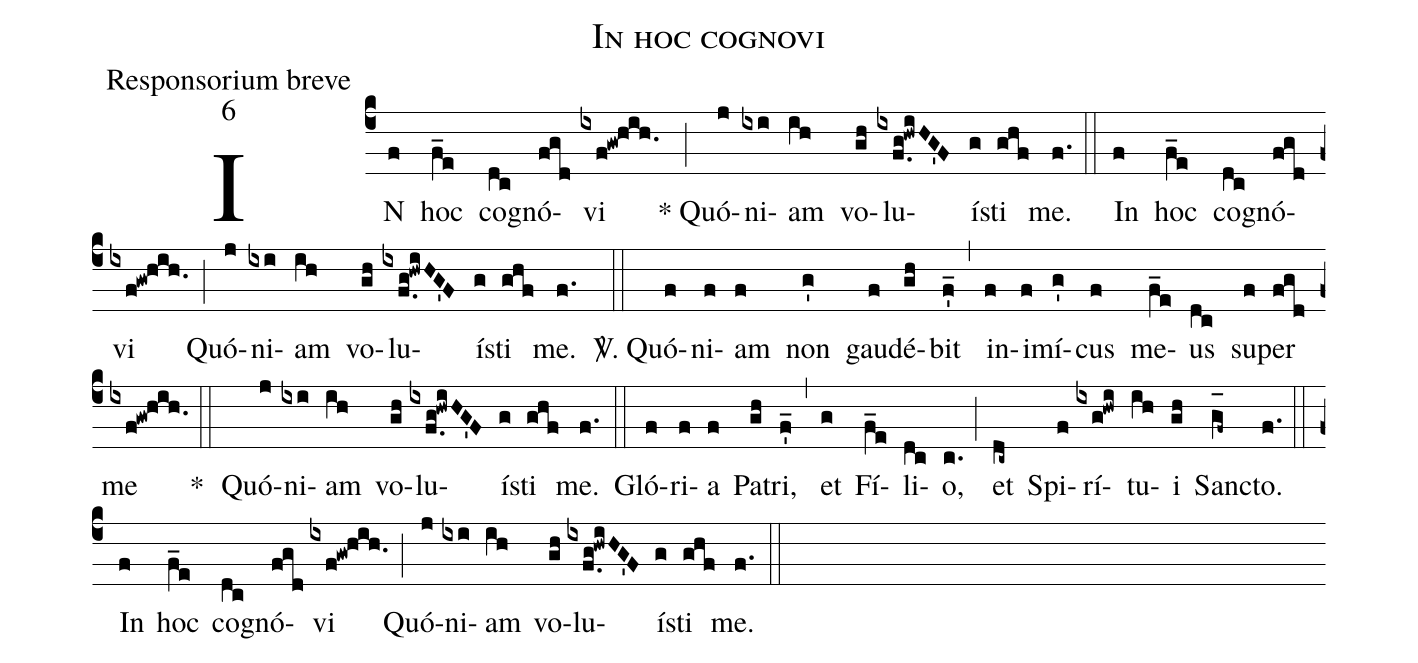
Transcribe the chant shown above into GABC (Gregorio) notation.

name:In hoc cognovi;
office-part:Responsorium breve;
mode:6;
%%
(c4) IN(f) hoc(f_e) co(dc)gnó(fgd)vi(ixf!gw!hih.) (;) * Quó-(j)ni(ixi)am(ih) vo(gh)lu(ixf.g!hwiHG'F)í(g)sti(ghf) me.(f.) (::)
In(f) hoc(f_e) co(dc)gnó(fgd)vi(ixf!gw!hih.) (;) Quó-(j)ni(ixi)am(ih) vo(gh)lu(ixf.g!hwiHG'F)í(g)sti(ghf) me.(f.) (::)
<sp>V/</sp>. Quó(f)ni(f)am(f) non(g') gau(f)dé(gh)bit(f'_) (,) in(f)i(f)mí(g')cus(f) me(f_e)us(dc) su(f)per(fgd) me(ixf!gw!hih.) (::)
*() Quó(j)ni(ixi)am(ih) vo(gh)lu(ixf.g!hwiHG'F)í(g)sti(ghf) me.(f.) (::)
Gló(f)ri(f)a(f) Pa(gh)tri,(f'_) (,) et(g) Fí(f_e)li(dc)o,(c.) (;) et(dc~) Spi(f)rí(ixg!hwi)tu(ih)i(gh) San(g_[oh:h]f~)cto.(f.) (::)
In(f) hoc(f_e) co(dc)gnó(fgd)vi(ixf!gw!hih.) (;) Quó-(j)ni(ixi)am(ih) vo(gh)lu(ixf.g!hwiHG'F)í(g)sti(ghf) me.(f.) (::)
